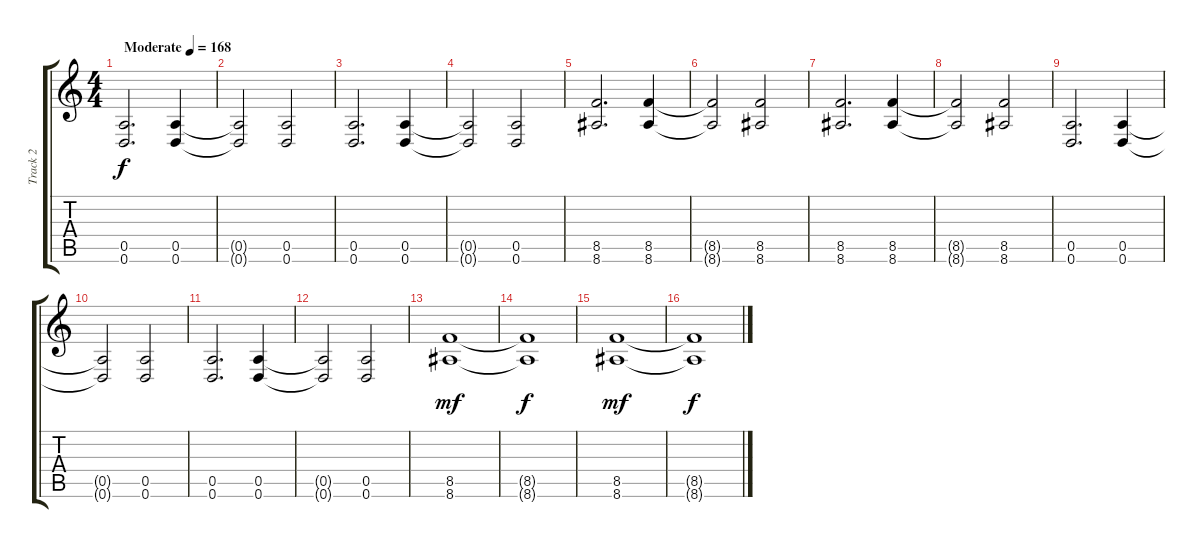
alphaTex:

\track ("Track 2" "Track 2") {instrument distortionguitar}
\staff {score tabs}
\tuning (E4 B3 G3 D3 A2 D2) {hide}
\ts (4 4)
\tempo (168 "Moderate")
\clef g2
\ks c
(0.5 0.6).2{d dy f instrument distortionguitar} (0.5 0.6).4 |
(0.5{t} 0.6{t}).2 (0.5 0.6).2 |
(0.5 0.6).2{d} (0.5 0.6).4 |
(0.5{t} 0.6{t}).2 (0.5 0.6).2 |
(8.5 8.6).2{d} (8.5 8.6).4 |
(8.5{t} 8.6{t}).2 (8.5 8.6).2 |
(8.5 8.6).2{d} (8.5 8.6).4 |
(8.5{t} 8.6{t}).2 (8.5 8.6).2 |
(0.5 0.6).2{d} (0.5 0.6).4 |
(0.5{t} 0.6{t}).2 (0.5 0.6).2 |
(0.5 0.6).2{d} (0.5 0.6).4 |
(0.5{t} 0.6{t}).2 (0.5 0.6).2 |
(8.5 8.6).1{dy mf} |
(8.5{t} 8.6{t}).1{dy f} |
(8.5 8.6).1{dy mf} |
(8.5{t} 8.6{t}).1{dy f}
